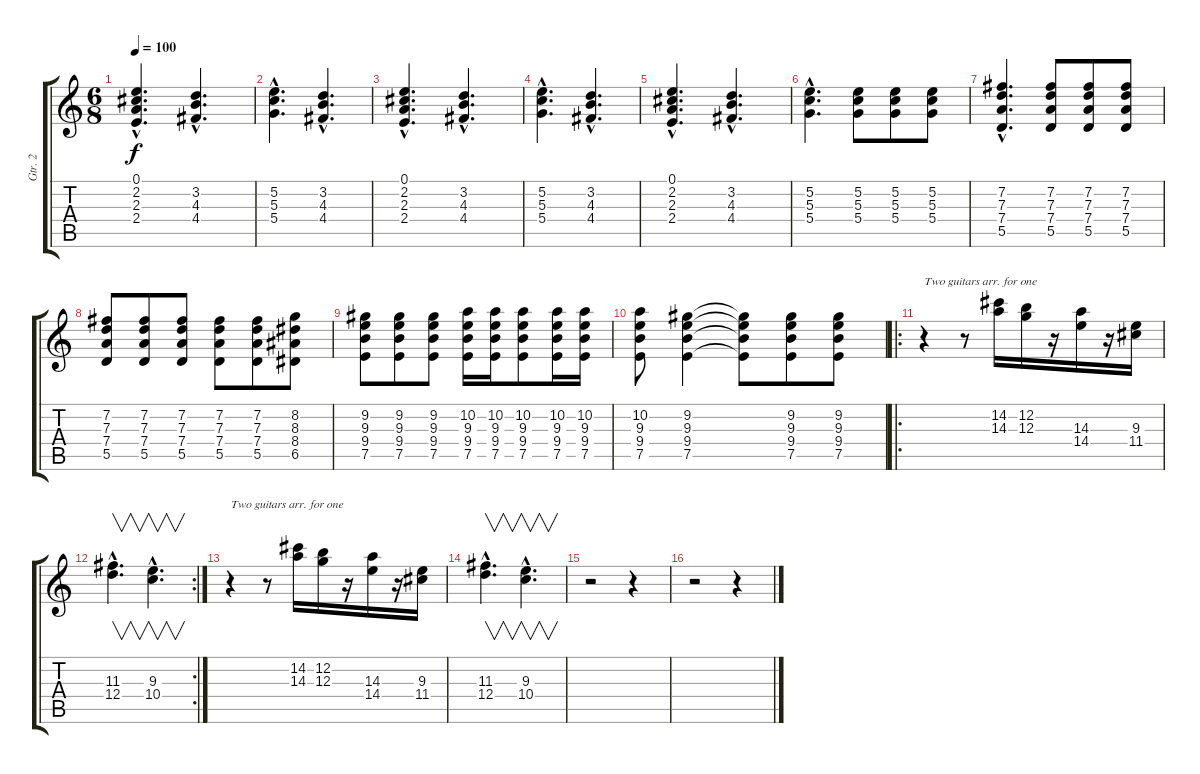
\track ("Gtr. 2" "Gtr. 2") {instrument overdrivenguitar}
\staff {score tabs}
\tuning (E4 B3 G3 D3 A2 E2) {hide}
\ts (6 8)
\tempo 100
\clef g2
\ks c
(0.1{hac} 2.2{hac} 2.3{hac} 2.4{hac}).4{d dy f} (3.2{hac} 4.3{hac} 4.4{hac}).4{d} |
(5.2{hac} 5.3{hac} 5.4{hac}).4{d} (3.2{hac} 4.3{hac} 4.4{hac}).4{d} |
(0.1{hac} 2.2{hac} 2.3{hac} 2.4{hac}).4{d} (3.2{hac} 4.3{hac} 4.4{hac}).4{d} |
(5.2{hac} 5.3{hac} 5.4{hac}).4{d} (3.2{hac} 4.3{hac} 4.4{hac}).4{d} |
(0.1{hac} 2.2{hac} 2.3{hac} 2.4{hac}).4{d} (3.2{hac} 4.3{hac} 4.4{hac}).4{d} |
(5.2{hac} 5.3{hac} 5.4{hac}).4{d} (5.2 5.3 5.4).8 (5.2 5.3 5.4).8 (5.2 5.3 5.4).8 |
(7.2{hac} 7.3{hac} 7.4{hac} 5.5{hac}).4{d} (7.2 7.3 7.4 5.5).8 (7.2 7.3 7.4 5.5).8 (7.2 7.3 7.4 5.5).8 |
(7.2 7.3 7.4 5.5).8 (7.2 7.3 7.4 5.5).8 (7.2 7.3 7.4 5.5).8 (7.2 7.3 7.4 5.5).8 (7.2 7.3 7.4 5.5).8 (8.2 8.3 8.4 6.5).8 |
(9.2 9.3 9.4 7.5).8 (9.2 9.3 9.4 7.5).8 (9.2 9.3 9.4 7.5).8 (10.2 9.3 9.4 7.5).16 (10.2 9.3 9.4 7.5).16 (10.2 9.3 9.4 7.5).8 (10.2 9.3 9.4 7.5).16 (10.2 9.3 9.4 7.5).16 |
(10.2 9.3 9.4 7.5).8 (9.2 9.3 9.4 7.5).4 (9.2{t} 9.3{t} 9.4{t} 7.5{t}).8 (9.2 9.3 9.4 7.5).8 (9.2 9.3 9.4 7.5).8 |
\ro
r.4{txt "Two guitars arr. for one"} r.8 (14.2 14.3).16 (12.2 12.3).16 r.16 (14.3 14.4).16 r.16 (9.3 11.4).16 |
\rc 2
(11.3{hac} 12.4{hac}).4{v d} (9.3{hac} 10.4{hac}).4{v d} |
r.4{txt "Two guitars arr. for one"} r.8 (14.2 14.3).16 (12.2 12.3).16 r.16 (14.3 14.4).16 r.16 (9.3 11.4).16 |
(11.3{hac} 12.4{hac}).4{v d} (9.3{hac} 10.4{hac}).4{v d} |
r.2 r.4 |
r.2 r.4
